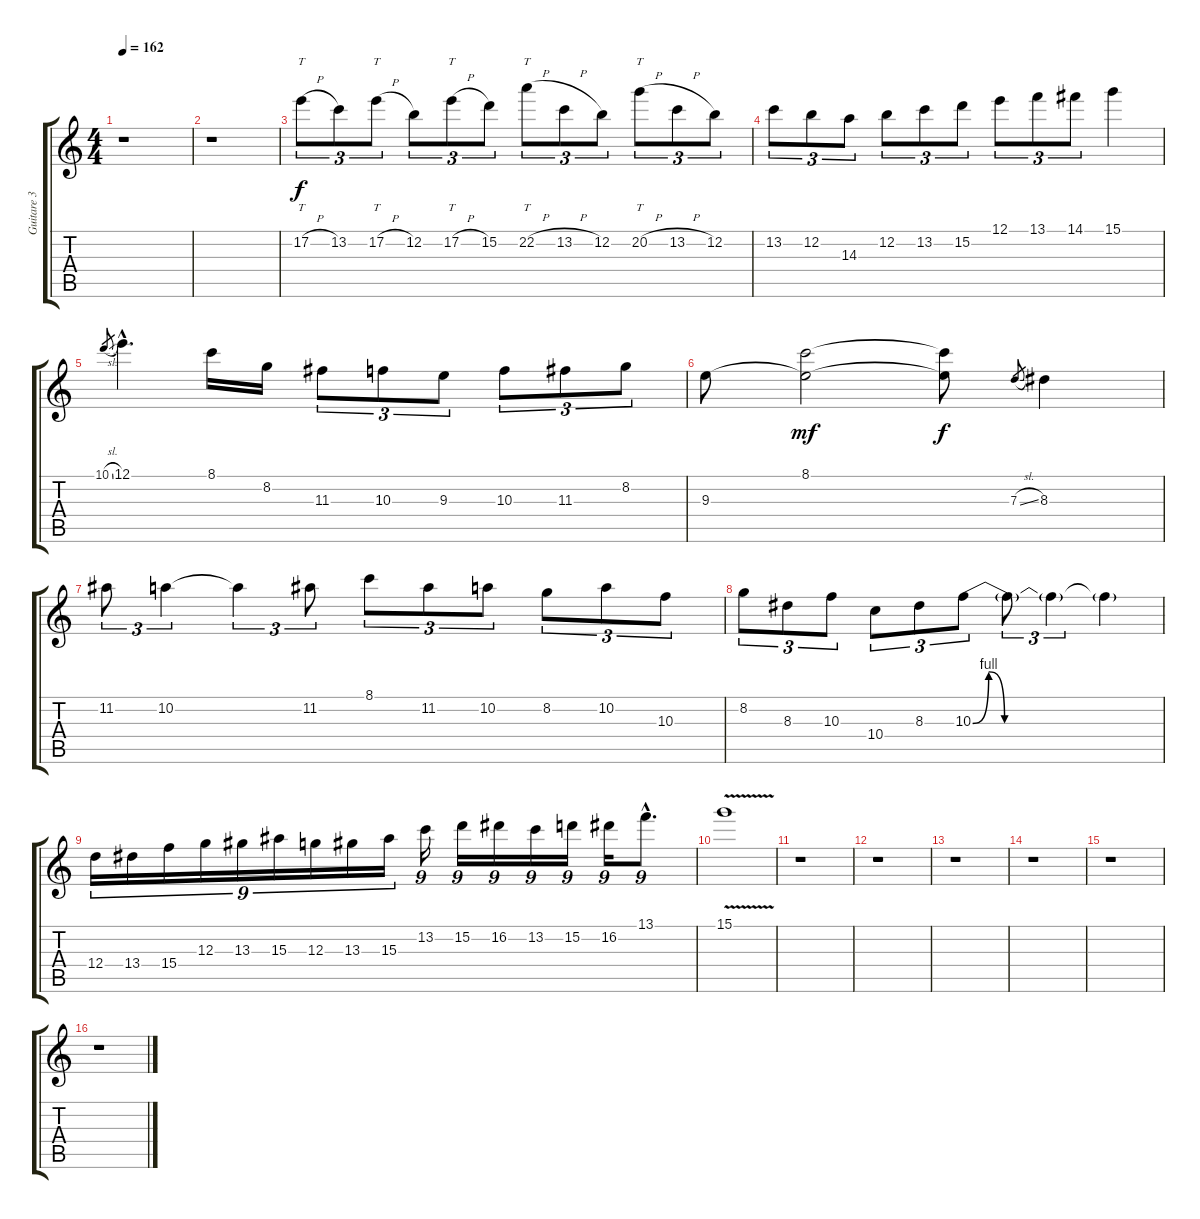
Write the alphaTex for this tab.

\track ("Guitare 3" "Guitare 3") {instrument distortionguitar}
\staff {score tabs}
\tuning (E4 B3 G3 D3 A2 E2) {hide}
\ts (4 4)
\tempo 162
\clef g2
\ks c
r.1{dy f} |
r.1 |
17.2{h}.8{tt tu (3 2)} 13.2.8{tu (3 2)} 17.2{h}.8{tt tu (3 2)} 12.2.8{tu (3 2)} 17.2{h}.8{tt tu (3 2)} 15.2.8{tu (3 2)} 22.2{h}.8{tt tu (3 2)} 13.2{h}.8{tu (3 2)} 12.2.8{tu (3 2)} 20.2{h}.8{tt tu (3 2)} 13.2{h}.8{tu (3 2)} 12.2.8{tu (3 2)} |
13.2.8{tu (3 2)} 12.2.8{tu (3 2)} 14.3.8{tu (3 2)} 12.2.8{tu (3 2)} 13.2.8{tu (3 2)} 15.2.8{tu (3 2)} 12.1.8{tu (3 2)} 13.1.8{tu (3 2)} 14.1.8{tu (3 2)} 15.1.4 |
10.1{sl}.8{gr} 12.1{hac}.4{d} 8.1.16 8.2.16 11.3.8{tu (3 2)} 10.3.8{tu (3 2)} 9.3.8{tu (3 2)} 10.3.8{tu (3 2)} 11.3.8{tu (3 2)} 8.2.8{tu (3 2)} |
9.3.8 (8.1 9.3{t}).2{dy mf} (8.1{t} 9.3{t}).8{dy f} 7.3{sl}.8{gr} 8.3.4 |
11.2.8{tu (3 2)} 10.2.4{tu (3 2)} 10.2{t}.4{tu (3 2)} 11.2.8{tu (3 2)} 8.1.8{tu (3 2)} 11.2.8{tu (3 2)} 10.2.8{tu (3 2)} 8.2.8{tu (3 2)} 10.2.8{tu (3 2)} 10.3.8{tu (3 2)} |
8.2.8{tu (3 2)} 8.3.8{tu (3 2)} 10.3.8{tu (3 2)} 10.4.8{tu (3 2)} 8.3.8{tu (3 2)} 10.3{be (custom 0 0 5 4 10 0 60 0)}.8{tu (3 2)} 10.3{t}.8{tu (3 2)} 10.3{t}.4{tu (3 2)} 10.3{t}.4 |
12.4.16{tu (9 8)} 13.4.16{tu (9 8)} 15.4.16{tu (9 8)} 12.3.16{tu (9 8)} 13.3.16{tu (9 8)} 15.3.16{tu (9 8)} 12.3.16{tu (9 8)} 13.3.16{tu (9 8)} 15.3.16{tu (9 8)} 13.2.16{tu (9 8)} 15.2.16{tu (9 8)} 16.2.16{tu (9 8)} 13.2.16{tu (9 8)} 15.2.16{tu (9 8)} 16.2.16{tu (9 8)} 13.1{hac}.8{d tu (9 8)} |
15.1{v}.1 |
r.1 |
r.1 |
r.1 |
r.1 |
r.1 |
r.1
